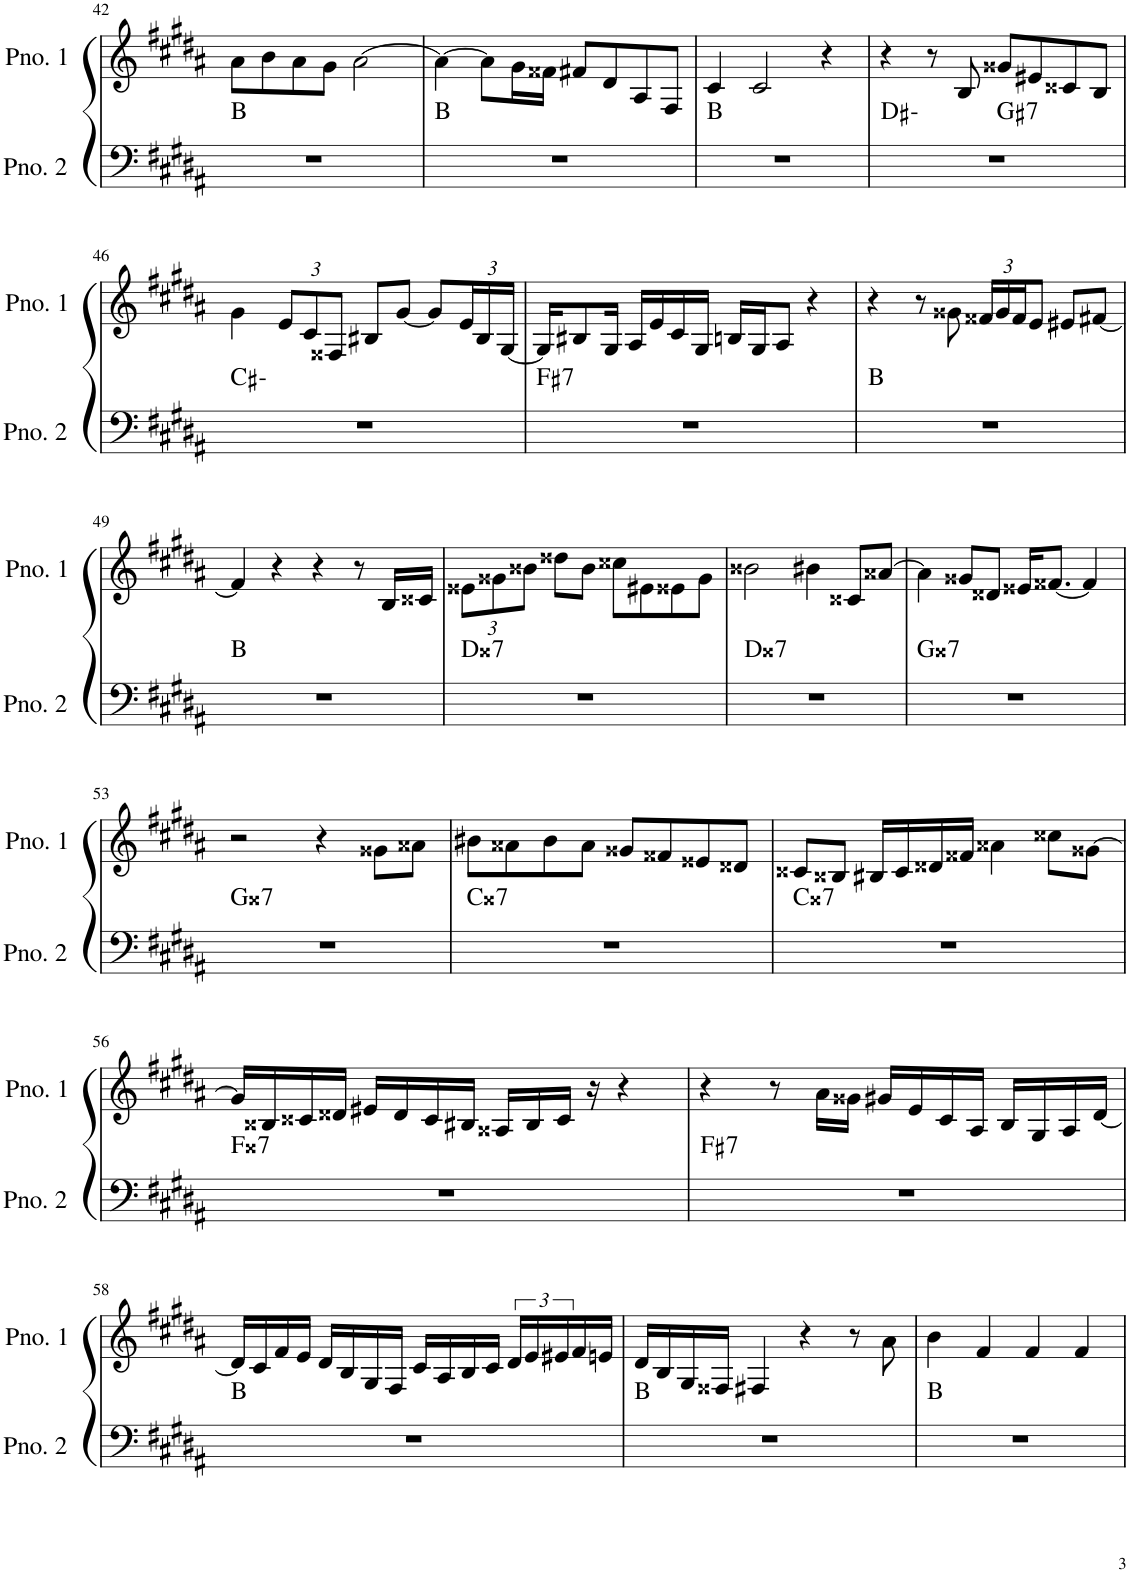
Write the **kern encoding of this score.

**kern	**harte	**kern
*part2	*part2	*part1
*staff2	*	*staff1
*I"ピアノ 2	*	*I"ピアノ 1
!!LO:PB:g=z
*clefF4	*	*clefG2
*k[f#c#g#d#a#]	*	*k[f#c#g#d#a#]
*M4/4	*	*M4/4
=42	=42	=42
1r	B:maj	8a#\L
.	.	8b\
.	.	8a#\
.	.	8g#\J
.	.	[2a#\
=43	=43	=43
1r	B:maj	4a#\_
.	.	8a#\L]
.	.	16g#\L
.	.	16f##X\JJ
.	.	8f#X/L
.	.	8d#/
.	.	8A#/
.	.	8F#/J
=44	=44	=44
1r	B:maj	4c#/
.	.	2c#/
.	.	4r
=45	=45	=45
*^	*	*
1r	2ryy	D#:min	4r
.	.	.	8r
.	.	.	8B/
!	!	!LO:H:kt=7	!
.	2ryy	G#:7	8g##X/L
.	.	.	8e#X/
.	.	.	8c##X/
.	.	.	8B/J
*v	*v	*	*
!!LO:LB:g=z
=46	=46	=46
1r	C#:min	4g#\
*	*	*Xbrackettup
.	.	12e/L
.	.	12c#/
.	.	12F##X/J
.	.	8B#X/L
.	.	[8g#/J
.	.	8g#/L]
.	.	24e/L
.	.	24B#/
.	.	[24G#/JJ
=47	=47	=47
!	!LO:H:kt=7	!
1r	F#:7	16G#/KL]
.	.	8B#X/
.	.	16G#/Jk
.	.	16A#/LL
.	.	16e/
.	.	16c#/
.	.	16G#/JJ
.	.	16Bn/LL
.	.	16G#/J
.	.	8A#/J
.	.	4r
=48	=48	=48
1r	B:maj	4r
.	.	8r
.	.	8g##X\
.	.	24f##X/LL
.	.	24g##/
.	.	24f##/J
.	.	8e/J
.	.	8e#X/L
.	.	[8f#X/J
!!LO:LB:g=z
=49	=49	=49
1r	B:maj	4f#/]
.	.	4r
.	.	4r
.	.	8r
.	.	16B/LL
.	.	16c##X/JJ
=50	=50	=50
!	!LO:H:kt=7	!
1r	D##:7	12e##X\L
.	.	12g##X\
.	.	12b##X\J
.	.	8dd##X\L
.	.	8b##\J
.	.	8cc##X\L
.	.	8e#X\
.	.	8e##X\
.	.	8g##\J
=51	=51	=51
!	!LO:H:kt=7	!
1r	D##:7	2b##X\
.	.	4b#X\
.	.	8c##X/L
.	.	[8a##X/J
=52	=52	=52
!	!LO:H:kt=7	!
1r	G##:7	4a##\]
.	.	8g##X/L
.	.	8d##X/J
.	.	16e##X/KL
.	.	[8.f##X/J
.	.	4f##/]
!!LO:LB:g=z
=53	=53	=53
!	!LO:H:kt=7	!
1r	G##:7	2r
.	.	4r
.	.	8g##X\L
.	.	8a##X\J
=54	=54	=54
!	!LO:H:kt=7	!
1r	C##:7	8b#X\L
.	.	8a##X\
.	.	8b#\
.	.	8a##\J
.	.	8g##X/L
.	.	8f##X/
.	.	8e##X/
.	.	8d##X/J
=55	=55	=55
!	!LO:H:kt=7	!
1r	C##:7	8c##X/L
.	.	8B##X/J
.	.	16B#X/LL
.	.	16c##/
.	.	16d##X/
.	.	16f##X/JJ
.	.	4a##X\
.	.	8cc##X\L
.	.	[8g##X\J
!!LO:LB:g=z
=56	=56	=56
!	!LO:H:kt=7	!
1r	F##:7	16g##/LL]
.	.	16B##X/
.	.	16c##X/
.	.	16d##X/JJ
.	.	16e#X/LL
.	.	16d##/
.	.	16c##/
.	.	16B#X/JJ
.	.	16A##X/LL
.	.	16B#/
.	.	16c##/JJ
.	.	16r
.	.	4r
=57	=57	=57
!	!LO:H:kt=7	!
1r	F#:7	4r
.	.	8r
.	.	16a#\LL
.	.	16g##X\JJ
.	.	16g#X/LL
.	.	16e/
.	.	16c#/
.	.	16A#/JJ
.	.	16B/LL
.	.	16G#/
.	.	16A#/
.	.	[16d#/JJ
!!LO:LB:g=z
=58	=58	=58
1r	B:maj	16d#/LL]
.	.	16c#/
.	.	16f#/
.	.	16e/JJ
.	.	16d#/LL
.	.	16B/
.	.	16G#/
.	.	16F#/JJ
.	.	16c#/LL
.	.	16A#/
.	.	16B/
.	.	16c#/JJ
*	*	*brackettup
.	.	24d#/LL
.	.	24e/
.	.	24e#X/
.	.	16f#/
.	.	16en/JJ
=59	=59	=59
1r	B:maj	16d#/LL
.	.	16B/
.	.	16G#/
.	.	16F##X/JJ
.	.	4F#X/
.	.	4r
.	.	8r
.	.	8a#\
=60	=60	=60
1r	B:maj	4b\
.	.	4f#/
.	.	4f#/
.	.	4f#/
=	=	=
*-	*-	*-
